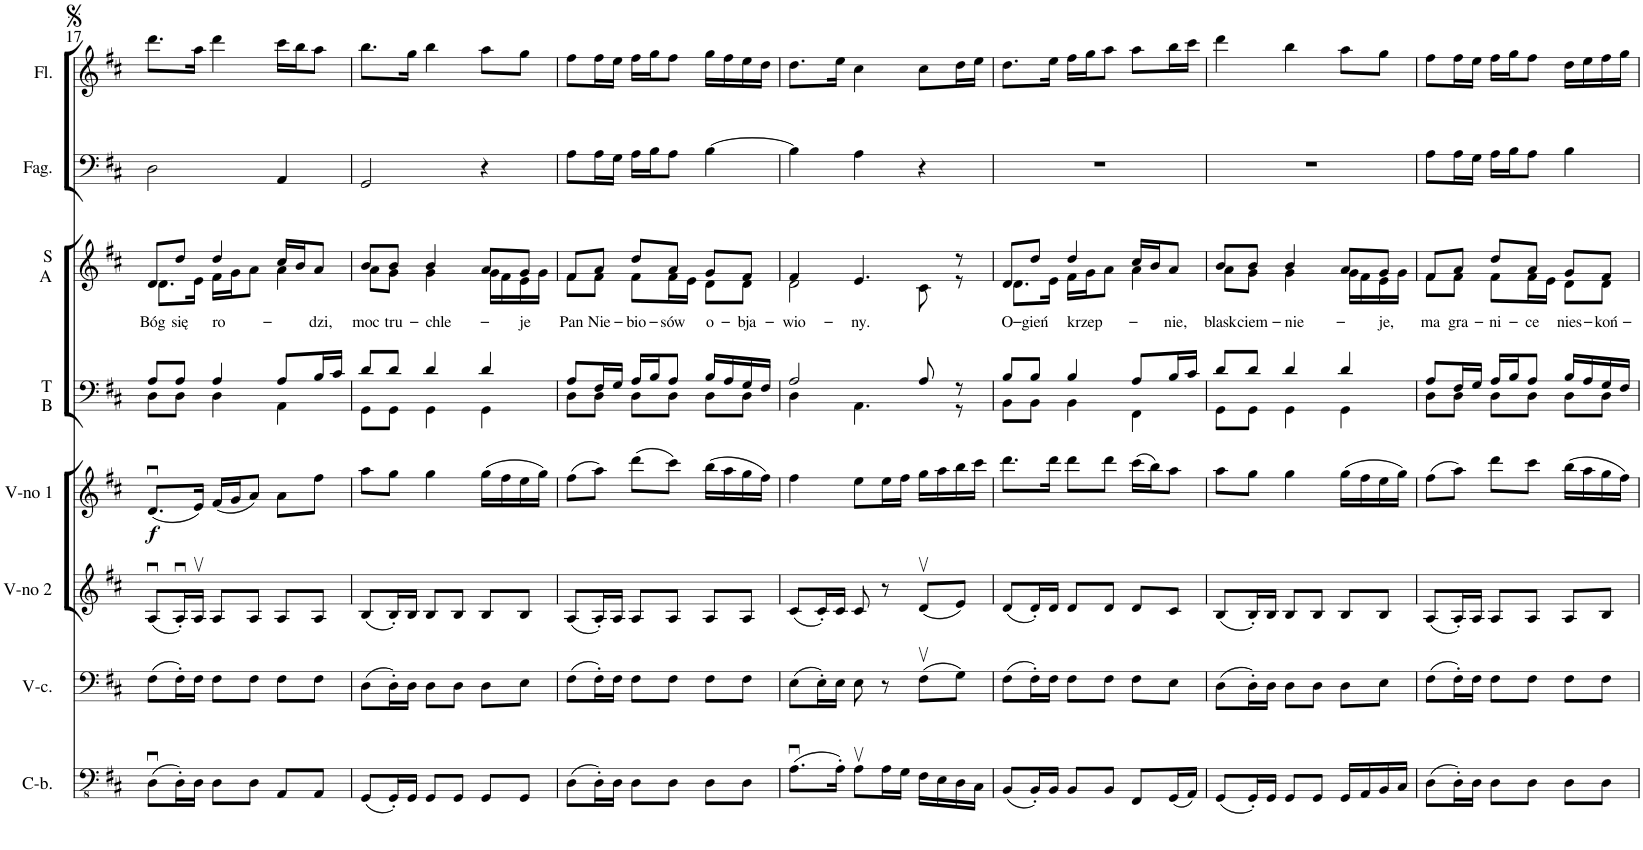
**kern	**kern	**kern	**kern	**dynam	**kern	**kern	**text	**kern	**kern
*part8	*part7	*part6	*part5	*part5	*part4	*part3	*part3	*part2	*part1
*staff8	*staff7	*staff6	*staff5	*staff5	*staff4	*staff3	*staff3	*staff2	*staff1
*I"Contrabbasso	*I"Violoncello	*I"Violino 2	*I"Violino 1	*	*I"T B	*I"S A	*	*I"Fagotto	*I"Flauto
*I'C-b.	*I'V-c.	*I'V-no 2	*I'V-no 1	*	*I'T B	*I'S A	*	*I'Fag.	*I'Fl.
!!LO:PB:g=z
*clefFv4	*clefF4	*clefG2	*clefG2	*	*clefF4	*clefG2	*	*clefF4	*clefG2
*Trd7c12	*	*	*	*	*	*	*	*	*
*k[f#c#]	*k[f#c#]	*k[f#c#]	*k[f#c#]	*	*k[f#c#]	*k[f#c#]	*	*k[f#c#]	*k[f#c#]
*M3/4	*M3/4	*M3/4	*M3/4	*	*M3/4	*M3/4	*	*M3/4	*M3/4
=17	=17	=17	=17	=17	=17	=17	=17	=17	=17
*	*	*	*	*	*^	*	*	*	*
!	!	!	!	!LO:DY:b	!	!	!	!LO:LY:b	!	!
*	*	*	*	*	*	*	*^	*	*	*
(8DDu\L	(8F#\L	(8Au/L	(8.du/L	f	8A/L	8D\L	8d/L	8.d\L	Bóg	2D\	8.ddd\L
!	!	!	!	!	!	!	!	!	!LO:LY:b	!	!
16DD'\L)	16F#'\L)	16Au'/L)	.	.	8A/J	8D\J	8dd/J	.	się	.	.
16DD\JJ	16F#\JJ	16Av/JJ	16e/Jk)	.	.	.	.	16e\Jk	.	.	16aa\Jk
!	!	!	!	!	!	!	!	!	!LO:LY:b	!	!
8DD\L	8F#\L	8A/L	(16f#/LL	.	4A/	4D\	4dd/	16f#\LL	ro-	.	4ddd\
.	.	.	16g/J	.	.	.	.	16g\J	.	.	.
8DD\J	8F#\J	8A/J	8a/J)	.	.	.	.	8a\J	.	.	.
8AAA/L	8F#\L	8A/L	8a\L	.	8A/L	4AA\	16cc#/LL	4a\	.	4AA/	16ccc#\LL
.	.	.	.	.	.	.	16b/J	.	.	.	16bb\J
!	!	!	!	!	!	!	!	!	!LO:LY:b	!	!
8AAA/J	8F#\J	8A/J	8ff#\J	.	16B/L	.	8a/J	.	-dzi,	.	8aa\J
.	.	.	.	.	16c#/JJ	.	.	.	.	.	.
=18	=18	=18	=18	=18	=18	=18	=18	=18	=18	=18	=18
!	!	!	!	!	!	!	!	!	!LO:LY:b	!	!
(8GGG/L	(8D\L	(8B/L	8aa\L	.	8d/L	8GG\L	8b/L	8a\L	moc	2GG/	8.bb\L
!	!	!	!	!	!	!	!	!	!LO:LY:b	!	!
16GGG'/L)	16D'\L)	16B'/L)	8gg\J	.	8d/J	8GG\J	8b/J	8g\J	tru-	.	.
16GGG/JJ	16D\JJ	16B/JJ	.	.	.	.	.	.	.	.	16gg\Jk
!	!	!	!	!	!	!	!	!	!LO:LY:b	!	!
8GGG/L	8D\L	8B/L	4gg\	.	4d/	4GG\	4b/	4g\	-chle-	.	4bb\
8GGG/J	8D\J	8B/J	.	.	.	.	.	.	.	.	.
8GGG/L	8D\L	8B/L	(16gg\LL	.	4d/	4GG\	8a/L	16g\LL	.	4r	8aa\L
.	.	.	16ff#\	.	.	.	.	16f#\	.	.	.
!	!	!	!	!	!	!	!	!	!LO:LY:b	!	!
8GGG/J	8E\J	8B/J	16ee\	.	.	.	8g/J	16e\	-je	.	8gg\J
.	.	.	16gg\JJ)	.	.	.	.	16g\JJ	.	.	.
=19	=19	=19	=19	=19	=19	=19	=19	=19	=19	=19	=19
!	!	!	!	!	!	!	!	!	!LO:LY:b	!	!
(8DD\L	(8F#\L	(8A/L	(8ff#\L	.	8A/L	8D\L	8f#/L	8f#\L	Pan	8A\L	8ff#\L
!	!	!	!	!	!	!	!	!	!LO:LY:b	!	!
16DD'\L)	16F#'\L)	16A'/L)	8aa\J)	.	16F#/L	8D\J	8a/J	8f#\J	Nie-	16A\L	16ff#\L
16DD\JJ	16F#\JJ	16A/JJ	.	.	16G/JJ	.	.	.	.	16G\JJ	16ee\JJ
!	!	!	!	!	!	!	!	!	!LO:LY:b	!	!
8DD\L	8F#\L	8A/L	(8ddd\L	.	16A/LL	8D\L	8dd/L	8f#\L	-bio-	16A\LL	16ff#\LL
.	.	.	.	.	16B/J	.	.	.	.	16B\J	16gg\J
!	!	!	!	!	!	!	!	!	!LO:LY:b	!	!
8DD\J	8F#\J	8A/J	8ccc#\J)	.	8A/J	8D\J	8a/J	16f#\L	-sów	8A\J	8ff#\J
.	.	.	.	.	.	.	.	16e\JJ	.	.	.
!	!	!	!	!	!	!	!	!	!LO:LY:b	!	!
8DD\L	8F#\L	8A/L	(16bb\LL	.	16B/LL	8D\L	8g/L	8d\L	o-	[4B\	16gg\LL
.	.	.	16aa\	.	16A/	.	.	.	.	.	16ff#\
!	!	!	!	!	!	!	!	!	!LO:LY:b	!	!
8DD\J	8F#\J	8A/J	16gg\	.	16G/	8D\J	8f#/J	8d\J	-bja-	.	16ee\
.	.	.	16ff#\JJ)	.	16F#/JJ	.	.	.	.	.	16dd\JJ
=20	=20	=20	=20	=20	=20	=20	=20	=20	=20	=20	=20
!	!	!	!	!	!	!	!	!	!LO:LY:b	!	!
(8.AAu\L	(8E\L	(8c#/L	4ff#\	.	2A/	4D\	4f#/	2d\	-wio-	4B\]	8.dd\L
.	16E'\L)	16c#'/L)	.	.	.	.	.	.	.	.	.
16AA'\Jk)	16E\JJ	16c#/JJ	.	.	.	.	.	.	.	.	16ee\Jk
!	!	!	!	!	!	!	!	!	!LO:LY:b	!	!
8AAv\L	8E\	8c#/	8ee\L	.	.	4.AA\	4.e/	.	-ny.	4A\	4cc#\
16AA\L	8r	8r	16ee\L	.	.	.	.	.	.	.	.
16GG\JJ	.	.	16ff#\JJ	.	.	.	.	.	.	.	.
16FF#\LL	(8F#v\L	(8dv/L	16gg\LL	.	8A/	.	.	8c#\	.	4r	8cc#\L
16EE\	.	.	16aa\	.	.	.	.	.	.	.	.
16DD\	8G\J)	8e/J)	16bb\	.	8r	8r	8r	8r	.	.	16dd\L
16CC#\JJ	.	.	16ccc#\JJ	.	.	.	.	.	.	.	16ee\JJ
=21	=21	=21	=21	=21	=21	=21	=21	=21	=21	=21	=21
!	!	!	!	!	!	!	!	!	!LO:LY:b	!	!
(8BBB/L	(8F#\L	(8d/L	8.ddd\L	.	8B/L	8BB\L	8d/L	8.d\L	O-	2.r	8.dd\L
!	!	!	!	!	!	!	!	!	!LO:LY:b	!	!
16BBB'/L)	16F#'\L)	16d'/L)	.	.	8B/J	8BB\J	8dd/J	.	-gień	.	.
16BBB/JJ	16F#\JJ	16d/JJ	16ddd\Jk	.	.	.	.	16e\Jk	.	.	16ee\Jk
!	!	!	!	!	!	!	!	!	!LO:LY:b	!	!
8BBB/L	8F#\L	8d/L	8ddd\L	.	4B/	4BB\	4dd/	16f#\LL	krzep-	.	16ff#\LL
.	.	.	.	.	.	.	.	16g\J	.	.	16gg\J
8BBB/J	8F#\J	8d/J	8ddd\J	.	.	.	.	8a\J	.	.	8aa\J
8FFF#/L	8F#\L	8d/L	(16ccc#\LL	.	8A/L	4FF#\	16cc#/LL	4a\	.	.	8aa\L
.	.	.	16bb\J)	.	.	.	16b/J	.	.	.	.
!	!	!	!	!	!	!	!	!	!LO:LY:b	!	!
(16GGG/L	8E\J	8c#/J	8aa\J	.	16B/L	.	8a/J	.	-nie,	.	16bb\L
16AAA/JJ)	.	.	.	.	16c#/JJ	.	.	.	.	.	16ccc#\JJ
=22	=22	=22	=22	=22	=22	=22	=22	=22	=22	=22	=22
!	!	!	!	!	!	!	!	!	!LO:LY:b	!	!
(8GGG/L	(8D\L	(8B/L	8aa\L	.	8d/L	8GG\L	8b/L	8a\L	blask	2.r	4ddd\
!	!	!	!	!	!	!	!	!	!LO:LY:b	!	!
16GGG'/L)	16D'\L)	16B'/L)	8gg\J	.	8d/J	8GG\J	8b/J	8g\J	ciem-	.	.
16GGG/JJ	16D\JJ	16B/JJ	.	.	.	.	.	.	.	.	.
!	!	!	!	!	!	!	!	!	!LO:LY:b	!	!
8GGG/L	8D\L	8B/L	4gg\	.	4d/	4GG\	4b/	4g\	-nie-	.	4bb\
8GGG/J	8D\J	8B/J	.	.	.	.	.	.	.	.	.
16GGG/LL	8D\L	8B/L	(16gg\LL	.	4d/	4GG\	8a/L	16g\LL	.	.	8aa\L
16AAA/	.	.	16ff#\	.	.	.	.	16f#\	.	.	.
!	!	!	!	!	!	!	!	!	!LO:LY:b	!	!
16BBB/	8E\J	8B/J	16ee\	.	.	.	8g/J	16e\	-je,	.	8gg\J
16CC#/JJ	.	.	16gg\JJ)	.	.	.	.	16g\JJ	.	.	.
=23	=23	=23	=23	=23	=23	=23	=23	=23	=23	=23	=23
!	!	!	!	!	!	!	!	!	!LO:LY:b	!	!
(8DD\L	(8F#\L	(8A/L	(8ff#\L	.	8A/L	8D\L	8f#/L	8f#\L	ma	8A\L	8ff#\L
!	!	!	!	!	!	!	!	!	!LO:LY:b	!	!
16DD'\L)	16F#'\L)	16A'/L)	8aa\J)	.	16F#/L	8D\J	8a/J	8f#\J	gra-	16A\L	16ff#\L
16DD\JJ	16F#\JJ	16A/JJ	.	.	16G/JJ	.	.	.	.	16G\JJ	16ee\JJ
!	!	!	!	!	!	!	!	!	!LO:LY:b	!	!
8DD\L	8F#\L	8A/L	8ddd\L	.	16A/LL	8D\L	8dd/L	8f#\L	-ni-	16A\LL	16ff#\LL
.	.	.	.	.	16B/J	.	.	.	.	16B\J	16gg\J
!	!	!	!	!	!	!	!	!	!LO:LY:b	!	!
8DD\J	8F#\J	8A/J	8ccc#\J	.	8A/J	8D\J	8a/J	16f#\L	-ce	8A\J	8ff#\J
.	.	.	.	.	.	.	.	16e\JJ	.	.	.
!	!	!	!	!	!	!	!	!	!LO:LY:b	!	!
8DD\L	8F#\L	8A/L	(16bb\LL	.	16B/LL	8D\L	8g/L	8d\L	nies-	4B\	16dd\LL
.	.	.	16aa\	.	16A/	.	.	.	.	.	16ee\
!	!	!	!	!	!	!	!	!	!LO:LY:b	!	!
8DD\J	8F#\J	8B/J	16gg\	.	16G/	8D\J	8f#/J	8d\J	-koń-	.	16ff#\
.	.	.	16ff#\JJ)	.	16F#/JJ	.	.	.	.	.	16gg\JJ
*	*	*	*	*	*v	*v	*	*	*	*	*
*	*	*	*	*	*	*v	*v	*	*	*
=	=	=	=	=	=	=	=	=	=
*-	*-	*-	*-	*-	*-	*-	*-	*-	*-
